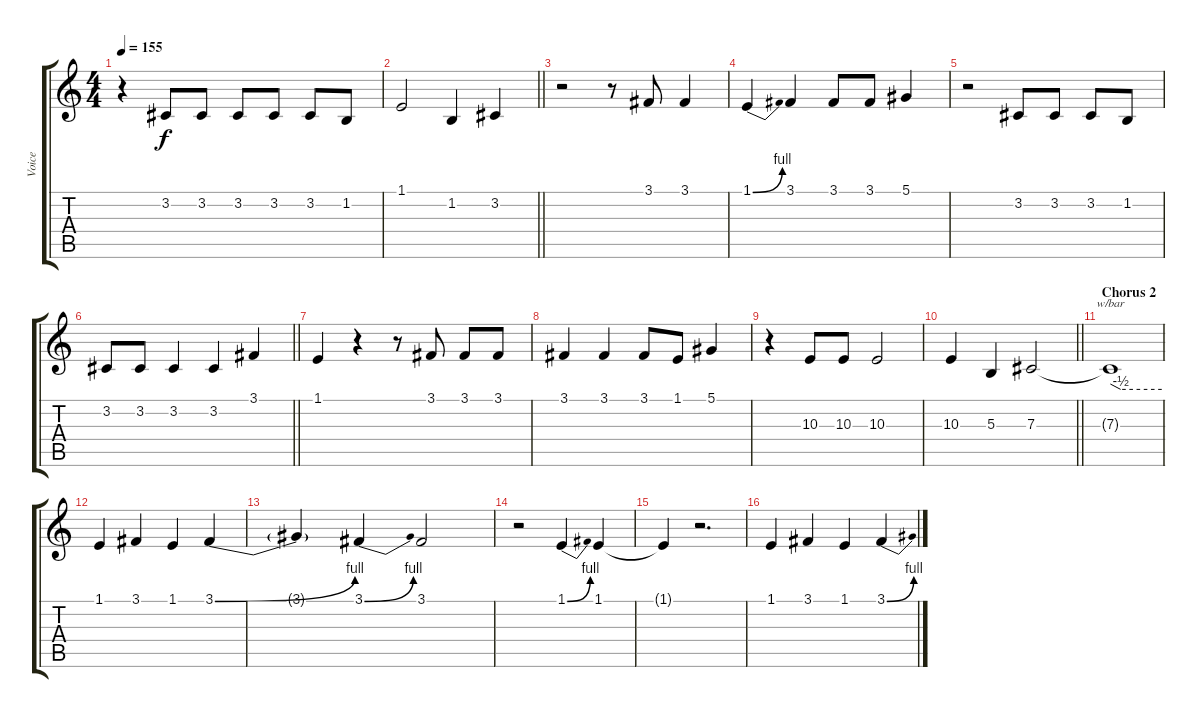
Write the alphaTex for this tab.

\track ("Voice" "Voice") {instrument clarinet}
\staff {score tabs}
\tuning (Eb4 Bb3 Gb3 Db3 Ab2 Eb2) {hide}
\ts (4 4)
\tempo 155
\clef g2
\ks c
r.4{dy f} 3.2.8 3.2.8 3.2.8 3.2.8 3.2.8 1.2.8 |
\barLineRight lightlight
1.1.2 1.2.4 3.2.4 |
r.2 r.8 3.1.8 3.1.4 |
1.1{be (bend 0 0 60 4)}.4 3.1.4 3.1.8 3.1.8 5.1.4 |
r.2 3.2.8 3.2.8 3.2.8 1.2.8 |
\barLineRight lightlight
3.2.8 3.2.8 3.2.4 3.2.4 3.1.4 |
1.1.4 r.4 r.8 3.1.8 3.1.8 3.1.8 |
3.1.4 3.1.4 3.1.8 1.1.8 5.1.4 |
r.4 10.3.8 10.3.8 10.3.2 |
\barLineRight lightlight
10.3.4 5.3.4 7.3.2 |
\section ("" "Chorus 2")
7.3{t}.1{tbe (custom default 0 0 12 -2 60 -2)} |
1.1.4 3.1.4 1.1.4 3.1{be (bend 0 0 60 4)}.4 |
3.1{t}.4 3.1{be (bend 0 0 60 4)}.4 3.1.2 |
r.2 1.1{be (bend 0 0 60 4)}.4 1.1.4 |
1.1{t}.4 r.2{d} |
1.1.4 3.1.4 1.1.4 3.1{be (bend 0 0 60 4)}.4
